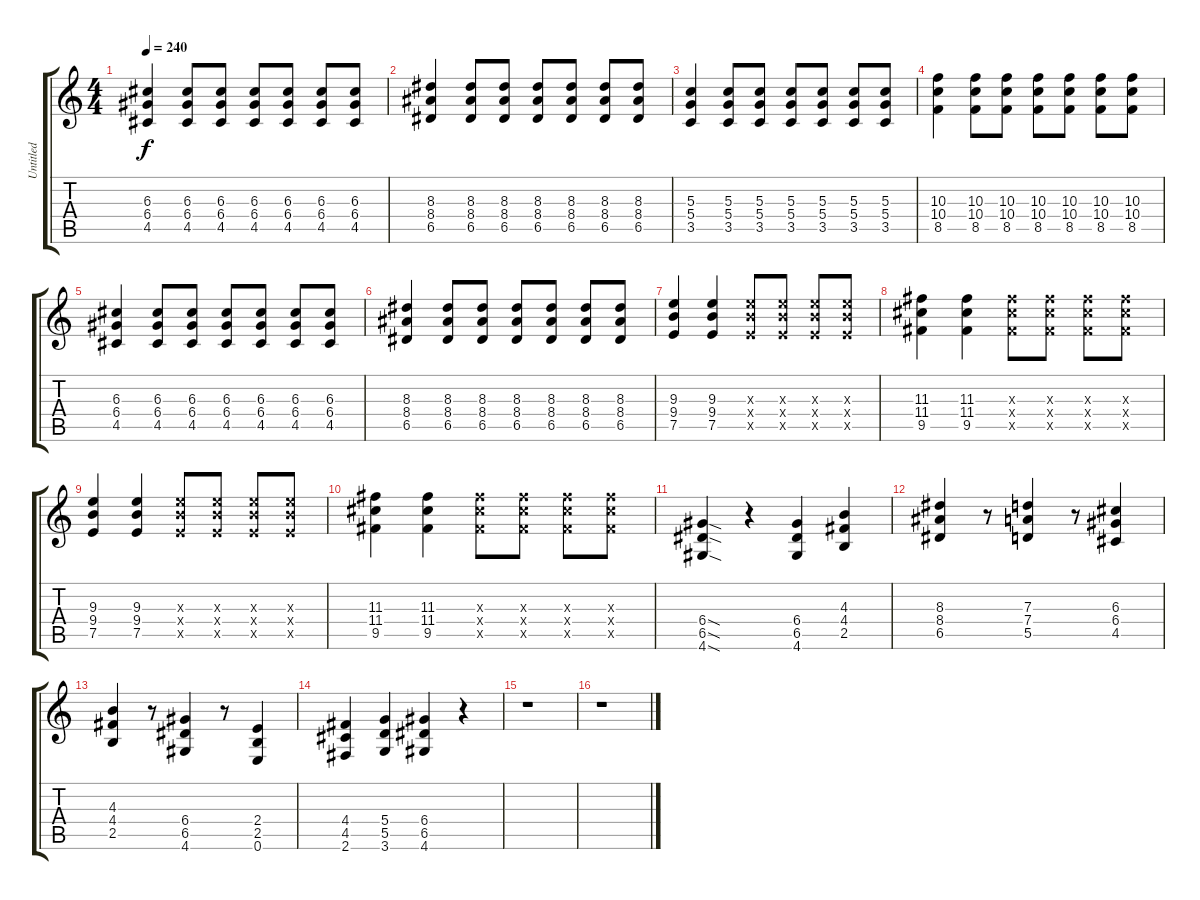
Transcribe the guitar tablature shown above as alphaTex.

\track ("Untitled" "Untitled") {instrument overdrivenguitar}
\staff {score tabs}
\tuning (E4 B3 G3 D3 A2 E2) {hide}
\ts (4 4)
\tempo 240
\clef g2
\ks c
(6.3 6.4 4.5).4{dy f} (6.3 6.4 4.5).8 (6.3 6.4 4.5).8 (6.3 6.4 4.5).8 (6.3 6.4 4.5).8 (6.3 6.4 4.5).8 (6.3 6.4 4.5).8 |
(8.3 8.4 6.5).4 (8.3 8.4 6.5).8 (8.3 8.4 6.5).8 (8.3 8.4 6.5).8 (8.3 8.4 6.5).8 (8.3 8.4 6.5).8 (8.3 8.4 6.5).8 |
(5.3 5.4 3.5).4 (5.3 5.4 3.5).8 (5.3 5.4 3.5).8 (5.3 5.4 3.5).8 (5.3 5.4 3.5).8 (5.3 5.4 3.5).8 (5.3 5.4 3.5).8 |
(10.3 10.4 8.5).4 (10.3 10.4 8.5).8 (10.3 10.4 8.5).8 (10.3 10.4 8.5).8 (10.3 10.4 8.5).8 (10.3 10.4 8.5).8 (10.3 10.4 8.5).8 |
(6.3 6.4 4.5).4 (6.3 6.4 4.5).8 (6.3 6.4 4.5).8 (6.3 6.4 4.5).8 (6.3 6.4 4.5).8 (6.3 6.4 4.5).8 (6.3 6.4 4.5).8 |
(8.3 8.4 6.5).4 (8.3 8.4 6.5).8 (8.3 8.4 6.5).8 (8.3 8.4 6.5).8 (8.3 8.4 6.5).8 (8.3 8.4 6.5).8 (8.3 8.4 6.5).8 |
(9.3 9.4 7.5).4 (9.3 9.4 7.5).4 (9.3{x} 9.4{x} 7.5{x}).8 (9.3{x} 9.4{x} 7.5{x}).8 (9.3{x} 9.4{x} 7.5{x}).8 (9.3{x} 9.4{x} 7.5{x}).8 |
(11.3 11.4 9.5).4 (11.3 11.4 9.5).4 (11.3{x} 11.4{x} 9.5{x}).8 (11.3{x} 11.4{x} 9.5{x}).8 (11.3{x} 11.4{x} 9.5{x}).8 (11.3{x} 11.4{x} 9.5{x}).8 |
(9.3 9.4 7.5).4 (9.3 9.4 7.5).4 (9.3{x} 9.4{x} 7.5{x}).8 (9.3{x} 9.4{x} 7.5{x}).8 (9.3{x} 9.4{x} 7.5{x}).8 (9.3{x} 9.4{x} 7.5{x}).8 |
(11.3 11.4 9.5).4 (11.3 11.4 9.5).4 (11.3{x} 11.4{x} 9.5{x}).8 (11.3{x} 11.4{x} 9.5{x}).8 (11.3{x} 11.4{x} 9.5{x}).8 (11.3{x} 11.4{x} 9.5{x}).8 |
(6.4{sod} 6.5{sod} 4.6{sod}).4 r.4 (6.4 6.5 4.6).4 (4.3 4.4 2.5).4 |
(8.3 8.4 6.5).4 r.8 (7.3 7.4 5.5).4 r.8 (6.3 6.4 4.5).4 |
(4.3 4.4 2.5).4 r.8 (6.4 6.5 4.6).4 r.8 (2.4 2.5 0.6).4 |
(4.4 4.5 2.6).4 (5.4 5.5 3.6).4 (6.4 6.5 4.6).4 r.4 |
r.1 |
r.1
